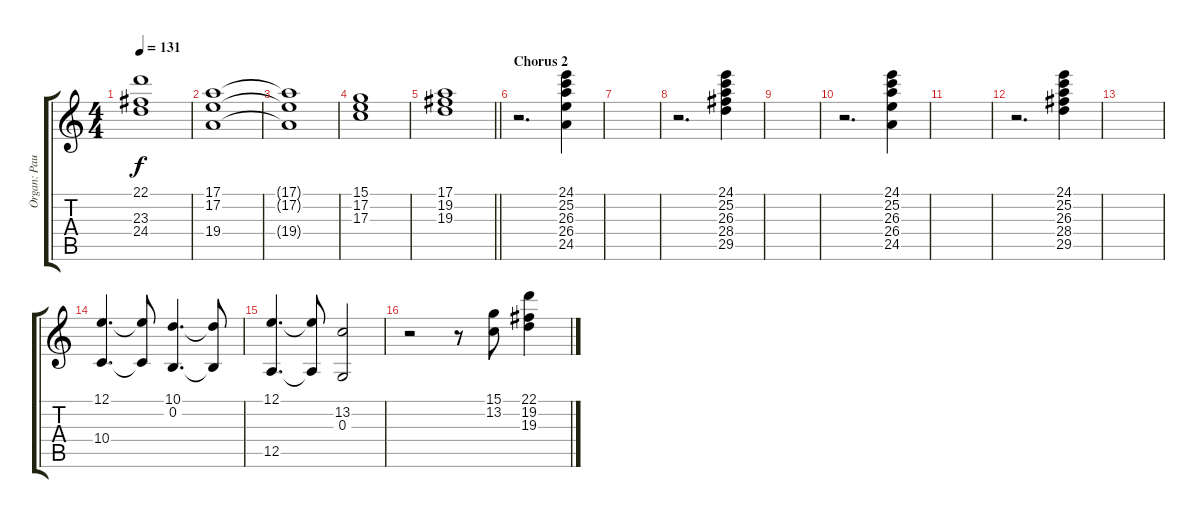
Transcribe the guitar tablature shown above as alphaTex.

\track ("Organ: Paul Rodgers" "Organ: Pau") {instrument rockorgan}
\staff {score tabs}
\tuning (E4 B3 G3 D3 A2 E2) {hide}
\ts (4 4)
\tempo 131
\clef g2
\ks c
(22.1{t} 23.3{t} 24.4{t}).1{dy f} |
(17.1 17.2 19.4).1 |
(17.1{t} 17.2{t} 19.4{t}).1 |
(15.1 17.2 17.3).1 |
\barLineRight lightlight
(17.1 19.2 19.3).1 |
\section ("" "Chorus 2")
r.2{d} (24.1 25.2 26.3 26.4 24.5).4 |
|
r.2{d} (24.1 25.2 26.3 28.4 29.5).4 |
|
r.2{d} (24.1 25.2 26.3 26.4 24.5).4 |
|
r.2{d} (24.1 25.2 26.3 28.4 29.5).4 |
|
(12.1 10.4).4{d} (12.1{t} 10.4{t}).8 (10.1 0.2).4{d} (10.1{t} 0.2{t}).8 |
(12.1 12.5).4{d} (12.1{t} 12.5{t}).8 (13.2 0.3).2 |
r.2 r.8 (15.1 13.2).8 (22.1 19.2 19.3).4
